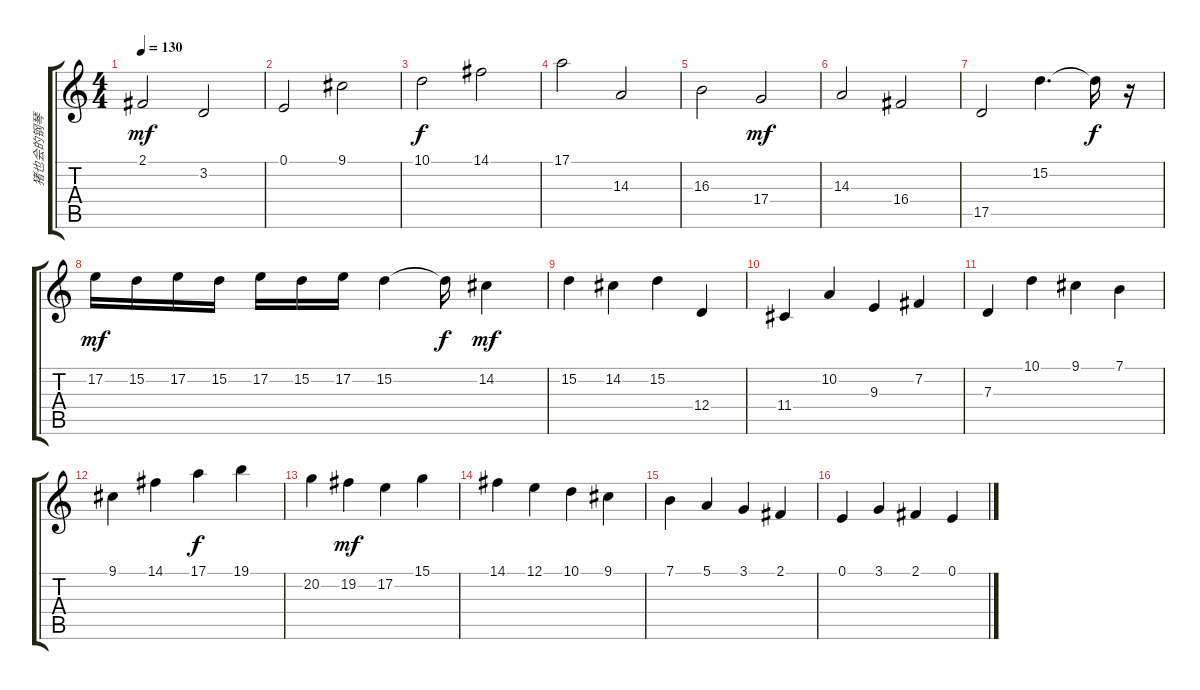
\track ("猪也会的钢琴" "猪也会的钢琴") {instrument brightacousticpiano}
\staff {score tabs}
\tuning (E4 B3 G3 D3 A2 E2) {hide}
\ts (4 4)
\tempo 130
\clef g2
\ks c
2.1.2{dy mf} 3.2.2 |
0.1.2 9.1.2 |
10.1.2{dy f} 14.1.2 |
17.1.2 14.3.2 |
16.3.2 17.4.2{dy mf} |
14.3.2 16.4.2 |
17.5.2 15.2.4{d} 15.2{t}.16{dy f} r.16 |
17.2.16{dy mf} 15.2.16 17.2.16 15.2.16 17.2.16 15.2.16 17.2.16 15.2.4 15.2{t}.16{dy f} 14.2.4{dy mf} |
15.2.4 14.2.4 15.2.4 12.4.4 |
11.4.4 10.2.4 9.3.4 7.2.4 |
7.3.4 10.1.4 9.1.4 7.1.4 |
9.1.4 14.1.4 17.1.4{dy f} 19.1.4 |
20.2.4 19.2.4{dy mf} 17.2.4 15.1.4 |
14.1.4 12.1.4 10.1.4 9.1.4 |
7.1.4 5.1.4 3.1.4 2.1.4 |
0.1.4 3.1.4 2.1.4 0.1.4
